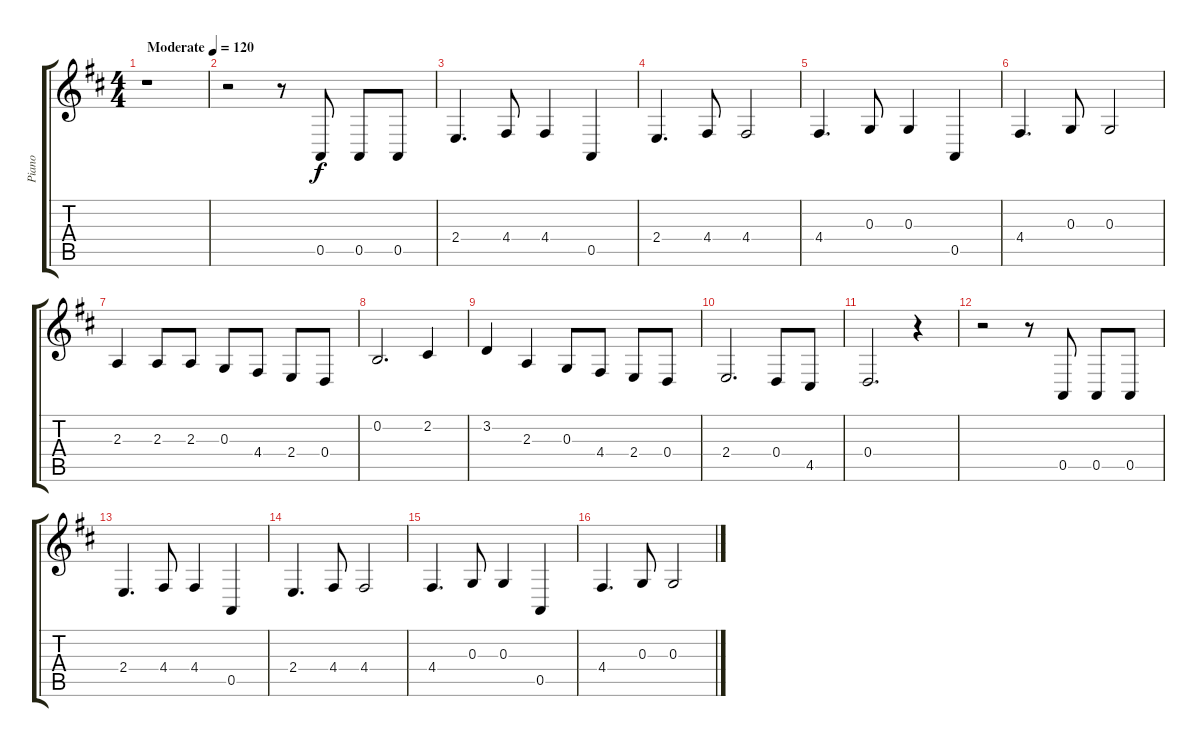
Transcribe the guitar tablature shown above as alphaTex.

\track ("Piano" "Piano") {instrument acousticgrandpiano}
\staff {score tabs}
\tuning (E4 B3 G3 D3 A2 E2) {hide}
\ts (4 4)
\tempo (120 "Moderate")
\clef g2
\ks d
r.1{dy f instrument acousticgrandpiano} |
r.2 r.8 0.5.8 0.5.8 0.5.8 |
2.4.4{d} 4.4.8 4.4.4 0.5.4 |
2.4.4{d} 4.4.8 4.4.2 |
4.4.4{d} 0.3.8 0.3.4 0.5.4 |
4.4.4{d} 0.3.8 0.3.2 |
2.3.4 2.3.8 2.3.8 0.3.8 4.4.8 2.4.8 0.4.8 |
0.2.2{d} 2.2.4 |
3.2.4 2.3.4 0.3.8 4.4.8 2.4.8 0.4.8 |
2.4.2{d} 0.4.8 4.5.8 |
0.4.2{d} r.4 |
r.2 r.8 0.5.8 0.5.8 0.5.8 |
2.4.4{d} 4.4.8 4.4.4 0.5.4 |
2.4.4{d} 4.4.8 4.4.2 |
4.4.4{d} 0.3.8 0.3.4 0.5.4 |
4.4.4{d} 0.3.8 0.3.2
